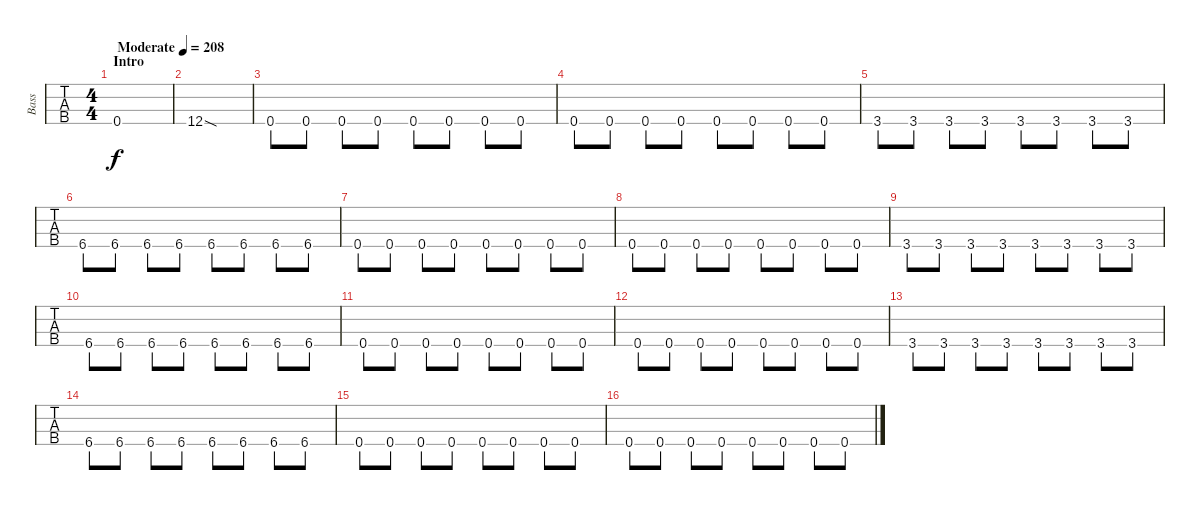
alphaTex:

\track ("Bass" "Bass") {instrument electricbasspick}
\staff {tabs}
\tuning (E2 B1 Gb1 B0) {hide}
\ts (4 4)
\section ("" "Intro")
\tempo (208 "Moderate")
\clef f4
\ks c
0.4.1{dy f instrument electricbasspick} |
12.4{sod}.1 |
0.4.8 0.4.8 0.4.8 0.4.8 0.4.8 0.4.8 0.4.8 0.4.8 |
0.4.8 0.4.8 0.4.8 0.4.8 0.4.8 0.4.8 0.4.8 0.4.8 |
3.4.8 3.4.8 3.4.8 3.4.8 3.4.8 3.4.8 3.4.8 3.4.8 |
6.4.8 6.4.8 6.4.8 6.4.8 6.4.8 6.4.8 6.4.8 6.4.8 |
0.4.8 0.4.8 0.4.8 0.4.8 0.4.8 0.4.8 0.4.8 0.4.8 |
0.4.8 0.4.8 0.4.8 0.4.8 0.4.8 0.4.8 0.4.8 0.4.8 |
3.4.8 3.4.8 3.4.8 3.4.8 3.4.8 3.4.8 3.4.8 3.4.8 |
6.4.8 6.4.8 6.4.8 6.4.8 6.4.8 6.4.8 6.4.8 6.4.8 |
0.4.8 0.4.8 0.4.8 0.4.8 0.4.8 0.4.8 0.4.8 0.4.8 |
0.4.8 0.4.8 0.4.8 0.4.8 0.4.8 0.4.8 0.4.8 0.4.8 |
3.4.8 3.4.8 3.4.8 3.4.8 3.4.8 3.4.8 3.4.8 3.4.8 |
6.4.8 6.4.8 6.4.8 6.4.8 6.4.8 6.4.8 6.4.8 6.4.8 |
0.4.8 0.4.8 0.4.8 0.4.8 0.4.8 0.4.8 0.4.8 0.4.8 |
0.4.8 0.4.8 0.4.8 0.4.8 0.4.8 0.4.8 0.4.8 0.4.8
